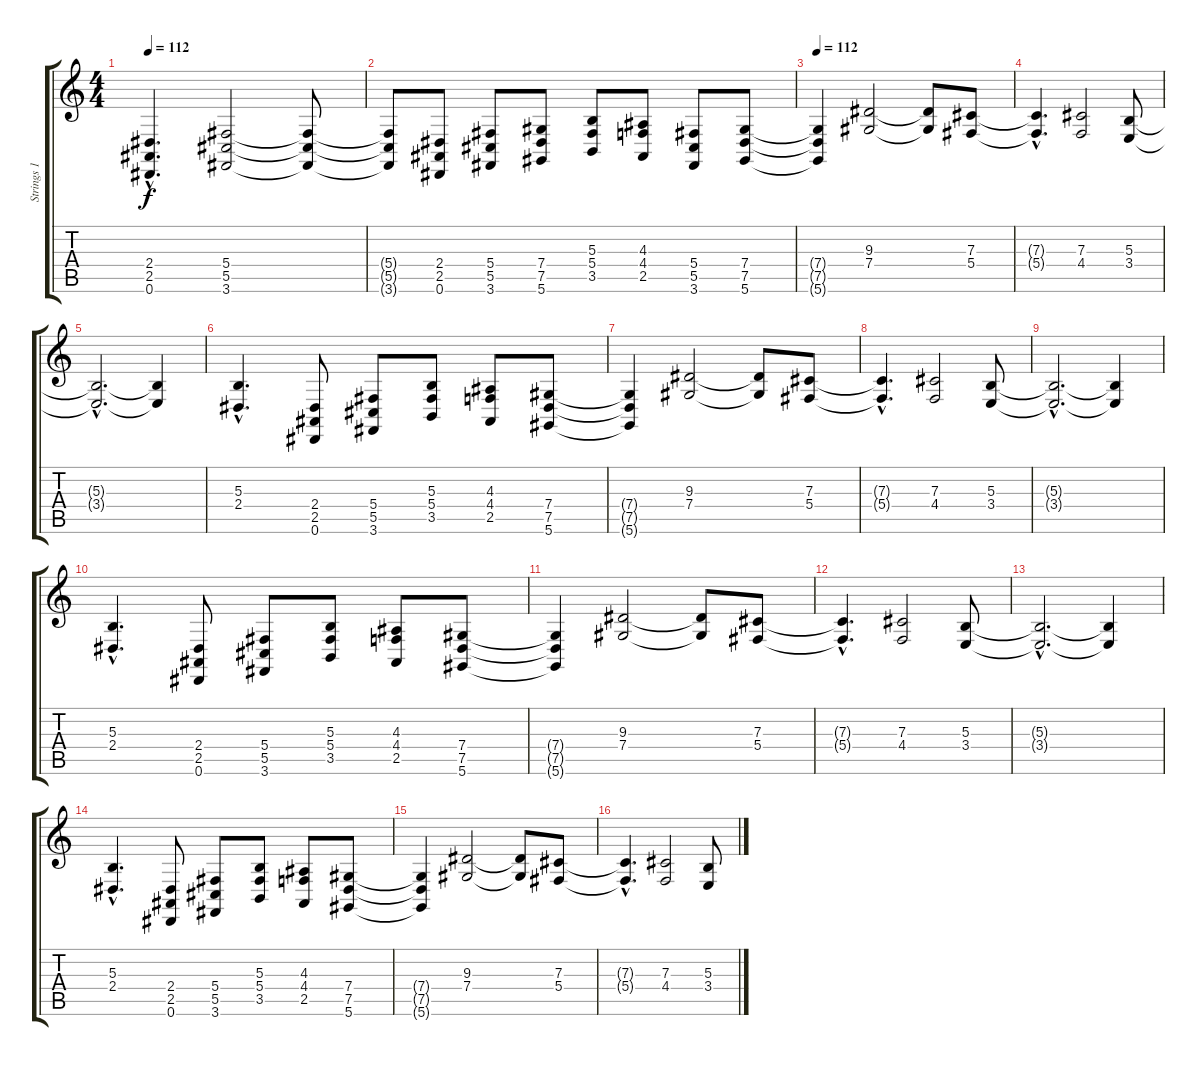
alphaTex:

\track ("Strings 1" "Strings 1") {instrument stringensemble1}
\staff {score tabs}
\tuning (Eb4 Bb3 Gb3 Db3 Ab2 Eb2) {hide}
\ts (4 4)
\tempo 112
\clef g2
\ks c
(2.4{hac t} 2.5{hac t} 0.6{hac t}).4{d dy f} (5.4 5.5 3.6).2 (5.4{t} 5.5{t} 3.6{t}).8 |
(5.4{t} 5.5{t} 3.6{t}).8 (2.4 2.5 0.6).8 (5.4 5.5 3.6).8 (7.4 7.5 5.6).8 (5.3 5.4 3.5).8 (4.3 4.4 2.5).8 (5.4 5.5 3.6).8 (7.4 7.5 5.6).8 |
\tempo 112
(7.4{t} 7.5{t} 5.6{t}).4{volume 13 balance 2} (9.3 7.4).2 (9.3{t} 7.4{t}).8 (7.3 5.4).8 |
(7.3{hac t} 5.4{hac t}).4{d} (7.3 4.4).2 (5.3 3.4).8 |
(5.3{hac t} 3.4{hac t}).2{d} (5.3{t} 3.4{t}).4 |
(5.3{hac} 2.4{hac}).4{d} (2.4 2.5 0.6).8 (5.4 5.5 3.6).8 (5.3 5.4 3.5).8 (4.3 4.4 2.5).8 (7.4 7.5 5.6).8 |
(7.4{t} 7.5{t} 5.6{t}).4 (9.3 7.4).2 (9.3{t} 7.4{t}).8 (7.3 5.4).8 |
(7.3{hac t} 5.4{hac t}).4{d} (7.3 4.4).2 (5.3 3.4).8 |
(5.3{hac t} 3.4{hac t}).2{d} (5.3{t} 3.4{t}).4 |
(5.3{hac} 2.4{hac}).4{d} (2.4 2.5 0.6).8 (5.4 5.5 3.6).8 (5.3 5.4 3.5).8 (4.3 4.4 2.5).8 (7.4 7.5 5.6).8 |
(7.4{t} 7.5{t} 5.6{t}).4 (9.3 7.4).2 (9.3{t} 7.4{t}).8 (7.3 5.4).8 |
(7.3{hac t} 5.4{hac t}).4{d} (7.3 4.4).2 (5.3 3.4).8 |
(5.3{hac t} 3.4{hac t}).2{d} (5.3{t} 3.4{t}).4 |
(5.3{hac} 2.4{hac}).4{d} (2.4 2.5 0.6).8 (5.4 5.5 3.6).8 (5.3 5.4 3.5).8 (4.3 4.4 2.5).8 (7.4 7.5 5.6).8 |
(7.4{t} 7.5{t} 5.6{t}).4 (9.3 7.4).2 (9.3{t} 7.4{t}).8 (7.3 5.4).8 |
(7.3{hac t} 5.4{hac t}).4{d} (7.3 4.4).2 (5.3 3.4).8
